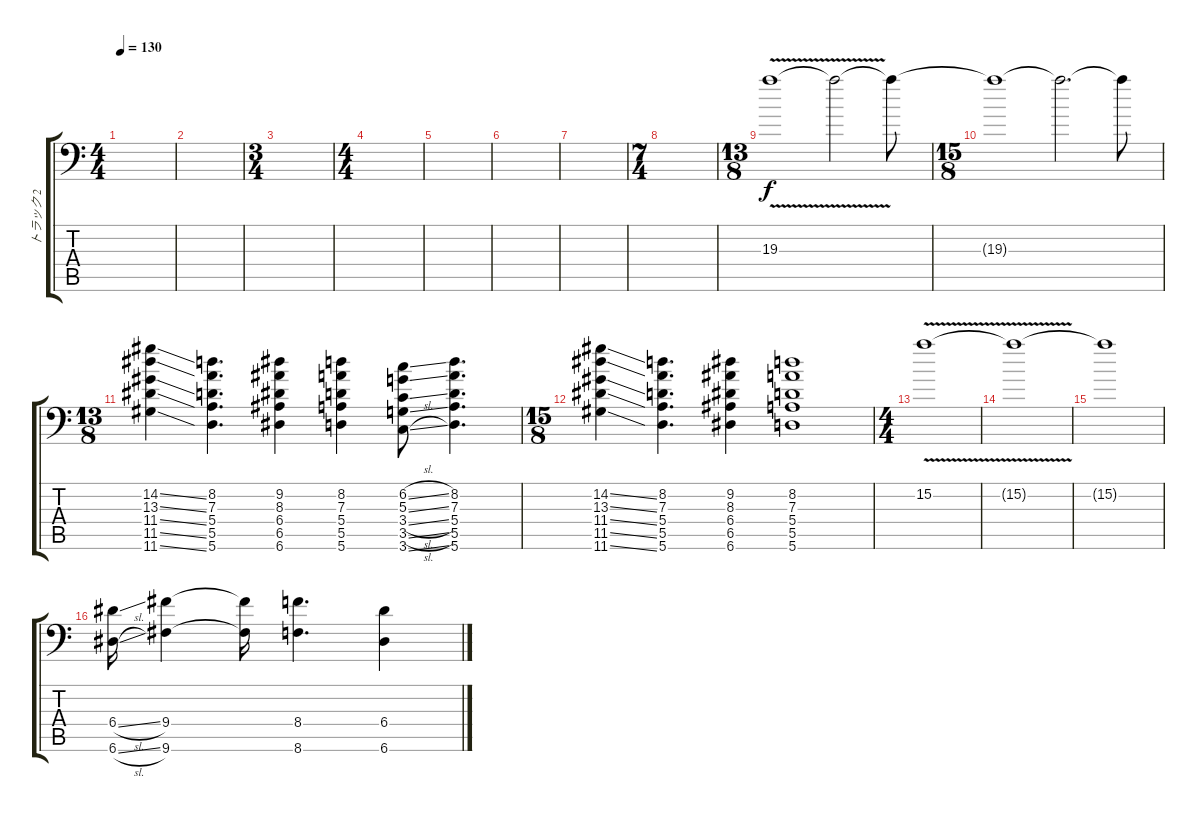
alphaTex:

\track ("トラック 2" "トラック 2") {instrument distortionguitar}
\staff {score tabs}
\tuning (B3 Gb3 D3 A2 E2 A1) {hide}
\ts (4 4)
\tempo 130
\clef f4
\ks c
|
|
\ts (3 4)
|
\ts (4 4)
|
|
|
|
\ts (7 4)
|
\ts (13 8)
19.3{v}.1{volume 6} 19.3{t}.2 19.3{t}.8 |
\ts (15 8)
19.3{t}.1 19.3{t}.2{d} 19.3{t}.8 |
\ts (13 8)
(14.2{ss} 13.3{ss} 11.4{ss} 11.5{ss} 11.6{ss}).4{volume 16} (8.2 7.3 5.4 5.5 5.6).4{d} (9.2 8.3 6.4 6.5 6.6).4 (8.2 7.3 5.4 5.5 5.6).4 (6.2{sl} 5.3{sl} 3.4{sl} 3.5{sl} 3.6{sl}).8 (8.2 7.3 5.4 5.5 5.6).4{d} |
\ts (15 8)
(14.2{ss} 13.3{ss} 11.4{ss} 11.5{ss} 11.6{ss}).4 (8.2 7.3 5.4 5.5 5.6).4{d} (9.2 8.3 6.4 6.5 6.6).4 (8.2 7.3 5.4 5.5 5.6).1 |
\ts (4 4)
15.2{v}.1{volume 5} |
15.2{t}.1 |
15.2{t}.1 |
(6.4{sl} 6.6{sl}).16{volume 16} (9.4 9.6).4 (9.4{t} 9.6{t}).16 (8.4 8.6).4{d} (6.4 6.6).4
